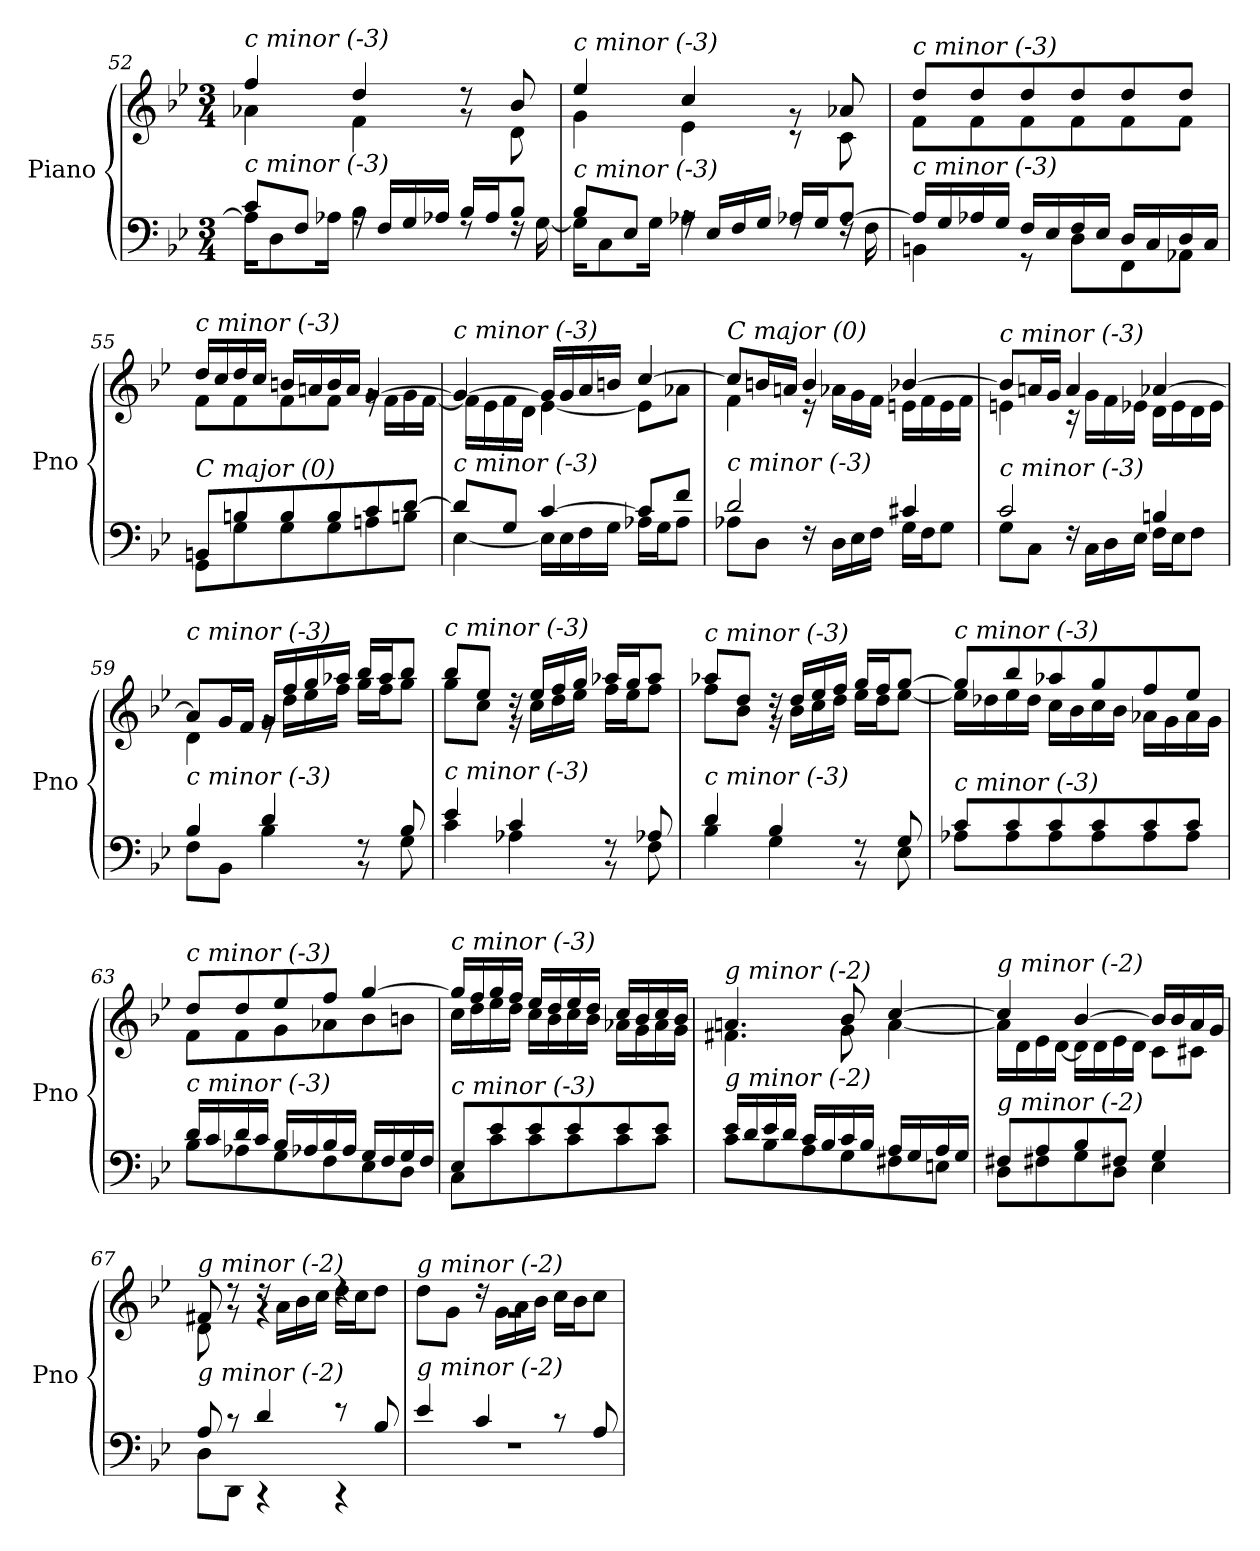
**kern	**kern
*part1	*part1
*staff2	*staff1
*I"Piano	*
*I'Pno	*
*clefF4	*clefG2
*k[b-e-]	*k[b-e-]
*M3/4	*M3/4
=52	=52
*^	*^
!	!	!LO:TX:i:t=c minor (-3)	!
!LO:TX:i:t=c minor (-3)	!	!	!
8c/L	16A-\KL]	4ff/	4a-X\
.	8D\	.	.
8F/J	.	.	.
.	16A-X\Jk	.	.
16rA	4B-\	4dd/	4f\
16F/LL	.	.	.
16G/	.	.	.
16A-X/JJ	.	.	.
16B-/LL	8rF	8rg	8rdd
16A-/J	.	.	.
8B-/J	16rF	8b-/	8d\
.	[16G\	.	.
=53	=53	=53	=53
!	!	!LO:TX:i:t=c minor (-3)	!
!LO:TX:i:t=c minor (-3)	!	!	!
8B-/L	16G\KL]	4ee-/	4g\
.	8C\	.	.
8E-/J	.	.	.
.	16G\Jk	.	.
16rA	4A-X\	4cc/	4e-\
16E-/LL	.	.	.
16F/	.	.	.
16G/JJ	.	.	.
16A-X/LL	8rF	8rg	8r
16G/J	.	.	.
[8A-/J	16rF	8a-X/	8c\
.	16F\	.	.
=54	=54	=54	=54
!	!	!LO:TX:i:t=c minor (-3)	!
!LO:TX:i:t=c minor (-3)	!	!	!
16A-/LL]	4BBn\	8dd/L	8f\L
16G/	.	.	.
16A-X/	.	8dd/	8f\
16G/JJ	.	.	.
16F/LL	8r	8dd/	8f\
16E-/	.	.	.
16F/	8D\L	8dd/	8f\
16E-/JJ	.	.	.
16D/LL	8FF\	8dd/	8f\
16C/	.	.	.
16D/	8AA-X\J	8dd/J	8f\J
16C/JJ	.	.	.
!!LO:LB:g=z	!!
=55	=55	=55	=55
!	!	!LO:TX:i:t=c minor (-3)	!
!LO:TX:i:t=C major (0)	!	!	!
8BBn/L	8GG\L	16dd/LL	8f\L
.	.	16cc/	.
8Bn/	8G\	16dd/	8f\
.	.	16cc/JJ	.
8B/	8G\	16bn/LL	8f\
.	.	16an/	.
8B/	8G\	16b/	8f\J
.	.	16a/JJ	.
8c/	8An\	[4g/	16rg
.	.	.	16f\LL
[8d/J	8Bn\J	.	16g\
.	.	.	[16f\JJ
=56	=56	=56	=56
!	!	!LO:TX:i:t=c minor (-3)	!
!LO:TX:i:t=c minor (-3)	!	!	!
8d/L]	[4E-\	4g/_	16f\LL]
.	.	.	16e-\
8G/J	.	.	16f\
.	.	.	16d\JJ
[4c/	16E-\LL]	16g/LL]	[4e-\
.	16E-\	16g/	.
.	16F\	16a/	.
.	16G\JJ	16bn/JJ	.
8c/L]	16A-X\LL	[4cc/	8e-\L]
.	16G\J	.	.
8f/J	8A-\J	.	8a-X\J
=57	=57	=57	=57
!	!	!LO:TX:i:t=C major (0)	!
!LO:TX:i:t=c minor (-3)	!	!	!
2d/	8A-X\L	8cc/L]	4f\
.	8D\J	16bn/L	.
.	.	16an/JJ	.
.	16rF	4b/	16r
.	16D\LL	.	16a-X\LL
.	16E-\	.	16g\
.	16F\JJ	.	16f\JJ
4c#Xi/	16G\LL	[4b-X/	16en\LL
.	16F\J	.	16f\
.	8G\J	.	16e\
.	.	.	16f\JJ
!!LO:PB:g=z	!!
=58	=58	=58	=58
!	!	!LO:TX:i:t=c minor (-3)	!
!LO:TX:i:t=c minor (-3)	!	!	!
2c/	8G\L	8b-/L]	4en\
.	8C\J	16an/L	.
.	.	16g/JJ	.
.	16rF	4a/	16r
.	16C\LL	.	16g\LL
.	16D\	.	16f\
.	16E-\JJ	.	16e-X\JJ
4Bni/	16F\LL	[4a-X/	16d\LL
.	16E-\J	.	16e-\
.	8F\J	.	16d\
.	.	.	16e-\JJ
=59	=59	=59	=59
!	!	!LO:TX:i:t=c minor (-3)	!
!LO:TX:i:t=c minor (-3)	!	!	!
4B-/	8F\L	8a-/L]	4d\
.	8BB-\J	16g/L	.
.	.	16f/JJ	.
4d/	4B-\	16g/LL	16rg
.	.	16ff/	16dd\LL
.	.	16gg/	16ee-\
.	.	16aa-X/JJ	16ff\JJ
8rBB	8rF	16bb-/LL	16gg\LL
.	.	16aa-/J	16ff\J
8B-/	8G\	8bb-/J	8gg\J
=60	=60	=60	=60
!	!	!LO:TX:i:t=c minor (-3)	!
!LO:TX:i:t=c minor (-3)	!	!	!
4e-/	4c\	8bb-/L	8gg\L
.	.	8ee-/J	8cc\J
4c/	4A-X\	16rg	16rdd
.	.	16ee-/LL	16cc\LL
.	.	16ff/	16dd\
.	.	16gg/JJ	16ee-\JJ
8rBB	8rF	16aa-X/LL	16ff\LL
.	.	16gg/J	16ee-\J
8A-X/	8F\	8aa-/J	8ff\J
!!LO:LB:g=z	!!
=61	=61	=61	=61
!	!	!LO:TX:i:t=c minor (-3)	!
!LO:TX:i:t=c minor (-3)	!	!	!
4d/	4B-\	8aa-X/L	8ff\L
.	.	8dd/J	8b-\J
4B-/	4G\	16rg	16rdd
.	.	16dd/LL	16b-\LL
.	.	16ee-/	16cc\
.	.	16ff/JJ	16dd\JJ
8rBB	8rF	16gg/LL	16ee-\LL
.	.	16ff/J	16dd\J
8G/	8E-\	[8gg/J	[8ee-\J
=62	=62	=62	=62
!	!	!LO:TX:i:t=c minor (-3)	!
!LO:TX:i:t=c minor (-3)	!	!	!
8c/L	8A-X\L	8gg/L]	16ee-\LL]
.	.	.	16dd-X\
8c/	8A-\	8bb-/	16ee-\
.	.	.	16dd-\JJ
8c/	8A-\	8aa-X/	16cc\LL
.	.	.	16b-\
8c/	8A-\	8gg/	16cc\
.	.	.	16b-\JJ
8c/	8A-\	8ff/	16a-X\LL
.	.	.	16g\
8c/J	8A-\J	8ee-/J	16a-\
.	.	.	16g\JJ
=63	=63	=63	=63
!	!	!LO:TX:i:t=c minor (-3)	!
!LO:TX:i:t=c minor (-3)	!	!	!
16d/LL	8B-\L	8dd/L	8f\L
16c/	.	.	.
16d/	8A-X\	8dd/	8f\
16c/JJ	.	.	.
16B-/LL	8G\	8ee-/	8g\
16A-X/	.	.	.
16B-/	8F\	8ff/J	8a-X\
16A-/JJ	.	.	.
16G/LL	8E-\	[4gg/	8b-\
16F/	.	.	.
16G/	8D\J	.	8bn\J
16F/JJ	.	.	.
!!LO:LB:g=z	!!
=64	=64	=64	=64
!	!	!LO:TX:i:t=c minor (-3)	!
!LO:TX:i:t=c minor (-3)	!	!	!
8E-/L	8C\L	16gg/LL]	16cc\LL
.	.	16ff/	16dd\
8e-/	8c\	16gg/	16ee-\
.	.	16ff/JJ	16dd\JJ
8e-/	8c\	16ee-/LL	16cc\LL
.	.	16dd/	16b-\
8e-/	8c\	16ee-/	16cc\
.	.	16dd/JJ	16b-\JJ
8e-/	8c\	16cc/LL	16a-X\LL
.	.	16b-/	16g\
8e-/J	8c\J	16cc/	16a-\
.	.	16b-/JJ	16g\JJ
=65	=65	=65	=65
!	!	!LO:TX:i:t=g minor (-2)	!
!LO:TX:i:t=g minor (-2)	!	!	!
16e-/LL	8c\L	4.an/	4.f#X\
16d/	.	.	.
16e-/	8B-\	.	.
16d/JJ	.	.	.
16c/LL	8A\	.	.
16B-/	.	.	.
16c/	8G\	8b-/	8g\
16B-/JJ	.	.	.
16A/LL	8F#X\	[4cc/	[4a\
16G/	.	.	.
16A/	8En\J	.	.
16G/JJ	.	.	.
=66	=66	=66	=66
!	!	!LO:TX:i:t=g minor (-2)	!
!LO:TX:i:t=g minor (-2)	!	!	!
8F#X/L	8D\L	4cc/]	16a\LL]
.	.	.	16d\
8A/	8F#X\	.	16e-\
.	.	.	[16d\JJ
8B-/	8G\	[4b-/	16d\LL]
.	.	.	16d\
8F#X/J	8D\J	.	16e-\
.	.	.	16d\JJ
4G/	4E-\	16b-/LL]	8c\L
.	.	16b-/	.
.	.	16a/	8c#X\J
.	.	16g/JJ	.
!!LO:LB:g=z	!!
=67	=67	=67	=67
!	!	!LO:TX:i:t=g minor (-2)	!
!LO:TX:i:t=g minor (-2)	!	!	!
8A/	8D\L	8f#X/	8d\
8r	8DD\J	8rg	8rdd
4d/	4r	4rg	16rdd
.	.	.	16a\LL
.	.	.	16b-\
.	.	.	16cc\JJ
8r	4r	4rdd	16dd\LL
.	.	.	16cc\J
8B-/	.	.	8dd\J
=68	=68	=68	=68
!	!	!LO:TX:i:t=g minor (-2)	!
!LO:TX:i:t=g minor (-2)	!	!	!
4e-/	2.rF	2.rg	8dd\L
.	.	.	8g\J
4c/	.	.	16rdd
.	.	.	16g\LL
.	.	.	16a\
.	.	.	16b-\JJ
8r	.	.	16cc\LL
.	.	.	16b-\J
8A/	.	.	8cc\J
*v	*v	*	*
*	*v	*v
=	=
*-	*-
